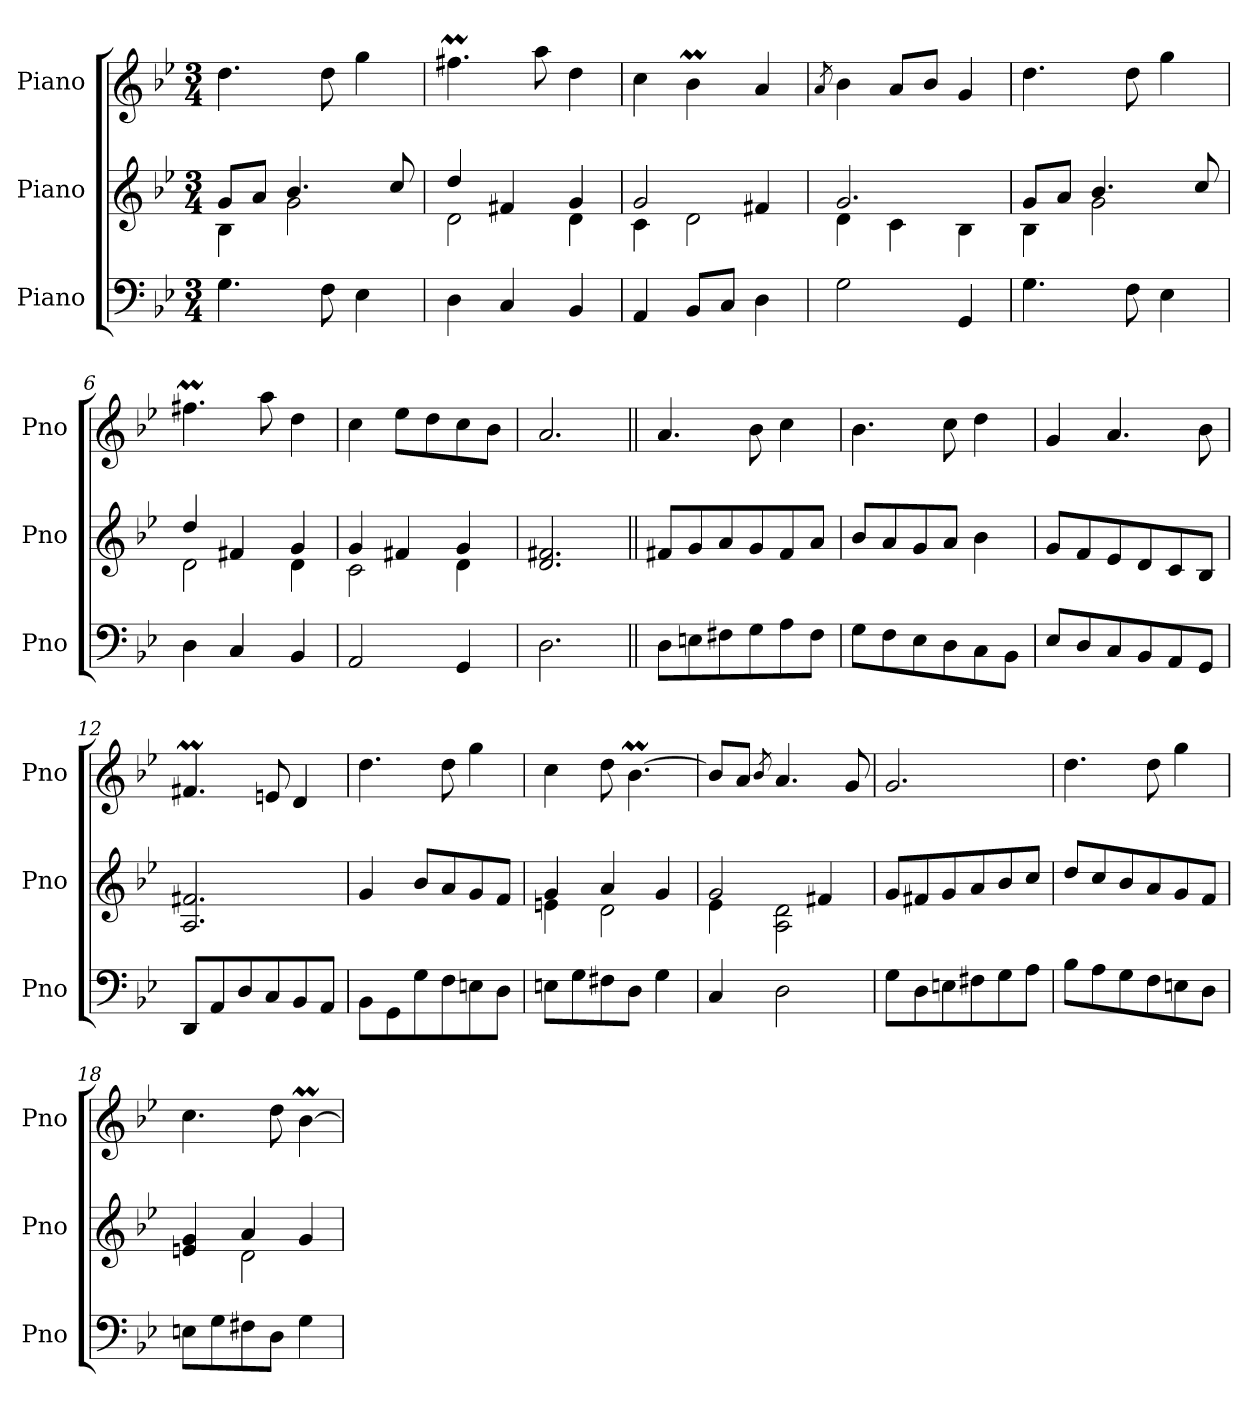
**kern	**kern	**kern
*part3	*part2	*part1
*staff3	*staff2	*staff1
*I"Piano	*I"Piano	*I"Piano
*I'Pno	*I'Pno	*I'Pno
*clefF4	*clefG2	*clefG2
*k[b-e-]	*k[b-e-]	*k[b-e-]
*M3/4	*M3/4	*M3/4
=1	=1	=1
*	*^	*
4.G\	8g/L	4B-\	4.dd\
.	8a/J	.	.
.	4.b-/	2g\	.
8F\	.	.	8dd\
4E-\	.	.	4gg\
.	8cc/	.	.
=2	=2	=2	=2
4D\	4dd/	2d\	4.ff#Xm\
4C/	4f#X/	.	.
.	.	.	8aa\
4BB-/	4g/	4d\	4dd\
=3	=3	=3	=3
4AA/	2g/	4c\	4cc\
8BB-/L	.	2d\	4b-M\
8C/J	.	.	.
4D\	4f#X/	.	4a/
=4	=4	=4	=4
.	.	.	8qa/
2G\	2.g/	4d\	4b-\
.	.	4c\	8a/L
.	.	.	8b-/J
4GG/	.	4B-\	4g/
=5	=5	=5	=5
4.G\	8g/L	4B-\	4.dd\
.	8a/J	.	.
.	4.b-/	2g\	.
8F\	.	.	8dd\
4E-\	.	.	4gg\
.	8cc/	.	.
=6	=6	=6	=6
4D\	4dd/	2d\	4.ff#Xm\
4C/	4f#X/	.	.
.	.	.	8aa\
4BB-/	4g/	4d\	4dd\
=7	=7	=7	=7
2AA/	4g/	2c\	4cc\
.	4f#X/	.	8ee-\L
.	.	.	8dd\
4GG/	4g/	4d\	8cc\
.	.	.	8b-\J
*	*v	*v	*
=8	=8	=8
2.D\	2.d/ 2.f#X/	2.a/
!!LO:LB:g=z
=9||	=9||	=9||
8D\L	8f#X/L	4.a/
8En\	8g/	.
8F#X\	8a/	.
8G\	8g/	8b-\
8A\	8f#/	4cc\
8F#\J	8a/J	.
=10	=10	=10
8G\L	8b-/L	4.b-\
8F\	8a/	.
8E-\	8g/	.
8D\	8a/J	8cc\
8C\	4b-\	4dd\
8BB-\J	.	.
=11	=11	=11
8E-/L	8g/L	4g/
8D/	8f/	.
8C/	8e-/	4.a/
8BB-/	8d/	.
8AA/	8c/	.
8GG/J	8B-/J	8b-\
=12	=12	=12
8DD/L	2.A/ 2.f#X/	4.f#Xm/
8AA/	.	.
8D/	.	.
8C/	.	8en/
8BB-/	.	4d/
8AA/J	.	.
=13	=13	=13
8BB-\L	4g/	4.dd\
8GG\	.	.
8G\	8b-/L	.
8F\	8a/	8dd\
8En\	8g/	4gg\
8D\J	8f/J	.
=14	=14	=14
*	*^	*
8En\L	4g/	4en\	4cc\
8G\	.	.	.
8F#X\	4a/	2d\	8dd\
8D\J	.	.	[4.b-M\
4G\	4g/	.	.
!!LO:LB:g=z
=15	=15	=15	=15
4C/	2g/	4e-\	8b-/L]
.	.	.	8a/J
.	.	.	8qb-/
2D\	.	2A\ 2d\	4.a/
.	4f#X/	.	.
.	.	.	8g/
*	*v	*v	*
=16	=16	=16
8G\L	8g/L	2.g/
8D\	8f#X/	.
8En\	8g/	.
8F#X\	8a/	.
8G\	8b-/	.
8A\J	8cc/J	.
=17	=17	=17
8B-\L	8dd/L	4.dd\
8A\	8cc/	.
8G\	8b-/	.
8F\	8a/	8dd\
8En\	8g/	4gg\
8D\J	8f/J	.
=18	=18	=18
*	*^	*
8En\L	4en/ 4g/	4ryy	4.cc\
8G\	.	.	.
8F#X\	4a/	2d\	.
8D\J	.	.	8dd\
4G\	4g/	.	[4b-M\
*	*v	*v	*
=	=	=
*-	*-	*-
